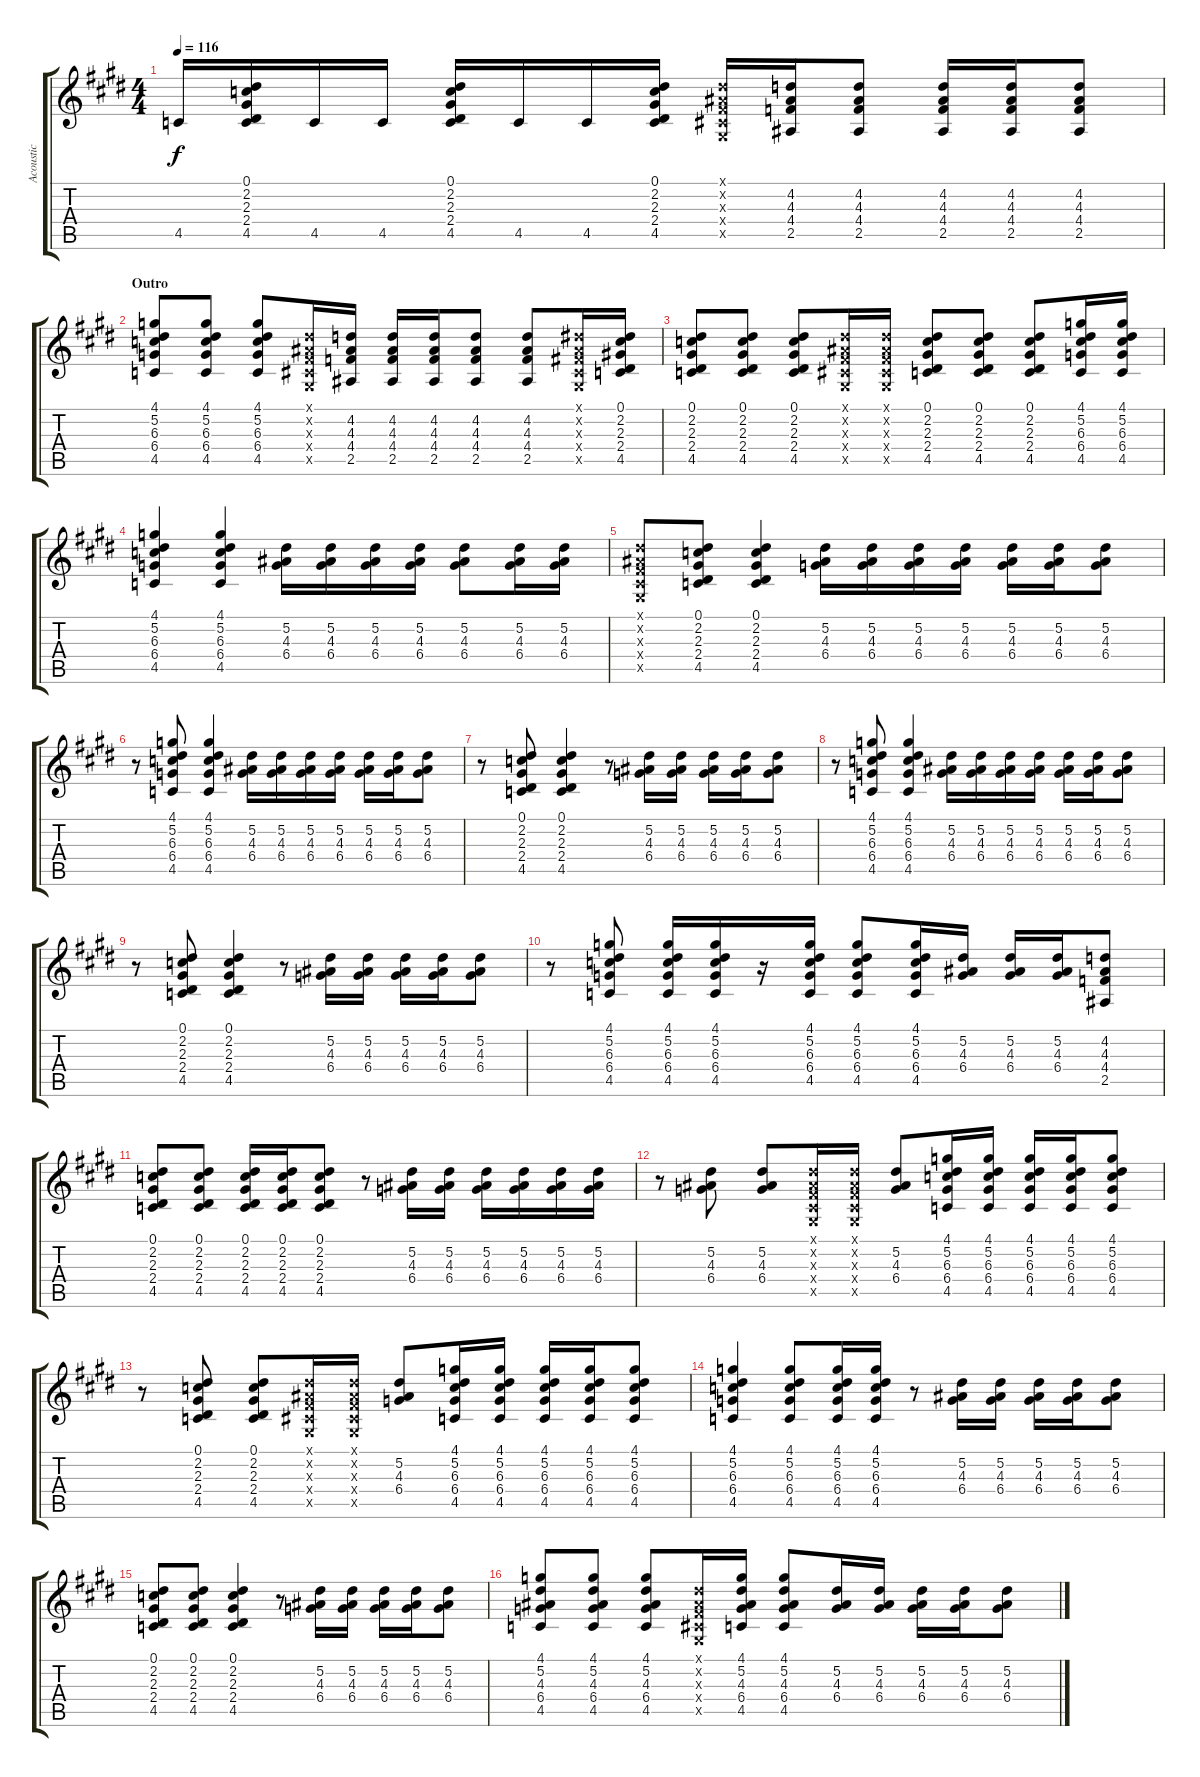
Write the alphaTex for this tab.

\track ("Acoustic" "Acoustic") {instrument acousticguitarsteel}
\staff {score tabs}
\tuning (Eb4 Bb3 Gb3 Db3 Ab2 Eb2) {hide}
\ts (4 4)
\tempo 116
\clef g2
\ks c#minor
4.5.16{dy f} (0.1 2.2 2.3 2.4 4.5).16 4.5.16 4.5.16 (0.1 2.2 2.3 2.4 4.5).16 4.5.16 4.5.16 (0.1 2.2 2.3 2.4 4.5).16 (0.1{x} 0.2{x} 0.3{x} 0.4{x} 0.5{x}).16 (4.2 4.3 4.4 2.5).16 (4.2 4.3 4.4 2.5).8 (4.2 4.3 4.4 2.5).16 (4.2 4.3 4.4 2.5).16 (4.2 4.3 4.4 2.5).8 |
\section ("" "Outro")
(4.1 5.2 6.3 6.4 4.5).8 (4.1 5.2 6.3 6.4 4.5).8 (4.1 5.2 6.3 6.4 4.5).8 (0.1{x} 0.2{x} 0.3{x} 0.4{x} 0.5{x}).16 (4.2 4.3 4.4 2.5).16 (4.2 4.3 4.4 2.5).16 (4.2 4.3 4.4 2.5).16 (4.2 4.3 4.4 2.5).8 (4.2 4.3 4.4 2.5).8 (0.1{x} 0.2{x} 0.3{x} 0.4{x} 0.5{x}).16 (0.1 2.2 2.3 2.4 4.5).16 |
(0.1 2.2 2.3 2.4 4.5).8 (0.1 2.2 2.3 2.4 4.5).8 (0.1 2.2 2.3 2.4 4.5).8 (0.1{x} 0.2{x} 0.3{x} 0.4{x} 0.5{x}).16 (0.1{x} 0.2{x} 0.3{x} 0.4{x} 0.5{x}).16 (0.1 2.2 2.3 2.4 4.5).8 (0.1 2.2 2.3 2.4 4.5).8 (0.1 2.2 2.3 2.4 4.5).8 (4.1 5.2 6.3 6.4 4.5).16 (4.1 5.2 6.3 6.4 4.5).16 |
(4.1 5.2 6.3 6.4 4.5).4 (4.1 5.2 6.3 6.4 4.5).4 (5.2 4.3 6.4).16 (5.2 4.3 6.4).16 (5.2 4.3 6.4).16 (5.2 4.3 6.4).16 (5.2 4.3 6.4).8 (5.2 4.3 6.4).16 (5.2 4.3 6.4).16 |
(0.1{x} 0.2{x} 0.3{x} 0.4{x} 0.5{x}).8 (0.1 2.2 2.3 2.4 4.5).8 (0.1 2.2 2.3 2.4 4.5).4 (5.2 4.3 6.4).16 (5.2 4.3 6.4).16 (5.2 4.3 6.4).16 (5.2 4.3 6.4).16 (5.2 4.3 6.4).16 (5.2 4.3 6.4).16 (5.2 4.3 6.4).8 |
r.8 (4.1 5.2 6.3 6.4 4.5).8 (4.1 5.2 6.3 6.4 4.5).4 (5.2 4.3 6.4).16 (5.2 4.3 6.4).16 (5.2 4.3 6.4).16 (5.2 4.3 6.4).16 (5.2 4.3 6.4).16 (5.2 4.3 6.4).16 (5.2 4.3 6.4).8 |
r.8 (0.1 2.2 2.3 2.4 4.5).8 (0.1 2.2 2.3 2.4 4.5).4 r.8 (5.2 4.3 6.4).16 (5.2 4.3 6.4).16 (5.2 4.3 6.4).16 (5.2 4.3 6.4).16 (5.2 4.3 6.4).8 |
r.8 (4.1 5.2 6.3 6.4 4.5).8 (4.1 5.2 6.3 6.4 4.5).4 (5.2 4.3 6.4).16 (5.2 4.3 6.4).16 (5.2 4.3 6.4).16 (5.2 4.3 6.4).16 (5.2 4.3 6.4).16 (5.2 4.3 6.4).16 (5.2 4.3 6.4).8 |
r.8 (0.1 2.2 2.3 2.4 4.5).8 (0.1 2.2 2.3 2.4 4.5).4 r.8 (5.2 4.3 6.4).16 (5.2 4.3 6.4).16 (5.2 4.3 6.4).16 (5.2 4.3 6.4).16 (5.2 4.3 6.4).8 |
r.8 (4.1 5.2 6.3 6.4 4.5).8 (4.1 5.2 6.3 6.4 4.5).16 (4.1 5.2 6.3 6.4 4.5).16 r.16 (4.1 5.2 6.3 6.4 4.5).16 (4.1 5.2 6.3 6.4 4.5).8 (4.1 5.2 6.3 6.4 4.5).16 (5.2 4.3 6.4).16 (5.2 4.3 6.4).16 (5.2 4.3 6.4).16 (4.2 4.3 4.4 2.5).8 |
(0.1 2.2 2.3 2.4 4.5).8 (0.1 2.2 2.3 2.4 4.5).8 (0.1 2.2 2.3 2.4 4.5).16 (0.1 2.2 2.3 2.4 4.5).16 (0.1 2.2 2.3 2.4 4.5).8 r.8 (5.2 4.3 6.4).16 (5.2 4.3 6.4).16 (5.2 4.3 6.4).16 (5.2 4.3 6.4).16 (5.2 4.3 6.4).16 (5.2 4.3 6.4).16 |
r.8 (5.2 4.3 6.4).8 (5.2 4.3 6.4).8 (0.1{x} 0.2{x} 0.3{x} 0.4{x} 0.5{x}).16 (0.1{x} 0.2{x} 0.3{x} 0.4{x} 0.5{x}).16 (5.2 4.3 6.4).8 (4.1 5.2 6.3 6.4 4.5).16 (4.1 5.2 6.3 6.4 4.5).16 (4.1 5.2 6.3 6.4 4.5).16 (4.1 5.2 6.3 6.4 4.5).16 (4.1 5.2 6.3 6.4 4.5).8 |
r.8 (0.1 2.2 2.3 2.4 4.5).8 (0.1 2.2 2.3 2.4 4.5).8 (0.1{x} 0.2{x} 0.3{x} 0.4{x} 0.5{x}).16 (0.1{x} 0.2{x} 0.3{x} 0.4{x} 0.5{x}).16 (5.2 4.3 6.4).8 (4.1 5.2 6.3 6.4 4.5).16 (4.1 5.2 6.3 6.4 4.5).16 (4.1 5.2 6.3 6.4 4.5).16 (4.1 5.2 6.3 6.4 4.5).16 (4.1 5.2 6.3 6.4 4.5).8 |
(4.1 5.2 6.3 6.4 4.5).4 (4.1 5.2 6.3 6.4 4.5).8 (4.1 5.2 6.3 6.4 4.5).16 (4.1 5.2 6.3 6.4 4.5).16 r.8 (5.2 4.3 6.4).16 (5.2 4.3 6.4).16 (5.2 4.3 6.4).16 (5.2 4.3 6.4).16 (5.2 4.3 6.4).8 |
(0.1 2.2 2.3 2.4 4.5).8 (0.1 2.2 2.3 2.4 4.5).8 (0.1 2.2 2.3 2.4 4.5).4 r.8 (5.2 4.3 6.4).16 (5.2 4.3 6.4).16 (5.2 4.3 6.4).16 (5.2 4.3 6.4).16 (5.2 4.3 6.4).8 |
(4.1 5.2 4.3 6.4 4.5).8 (4.1 5.2 4.3 6.4 4.5).8 (4.1 5.2 4.3 6.4 4.5).8 (0.1{x} 0.2{x} 0.3{x} 0.4{x} 0.5{x}).16 (4.1 5.2 4.3 6.4 4.5).16 (4.1 5.2 4.3 6.4 4.5).8 (5.2 4.3 6.4).16 (5.2 4.3 6.4).16 (5.2 4.3 6.4).16 (5.2 4.3 6.4).16 (5.2 4.3 6.4).8
